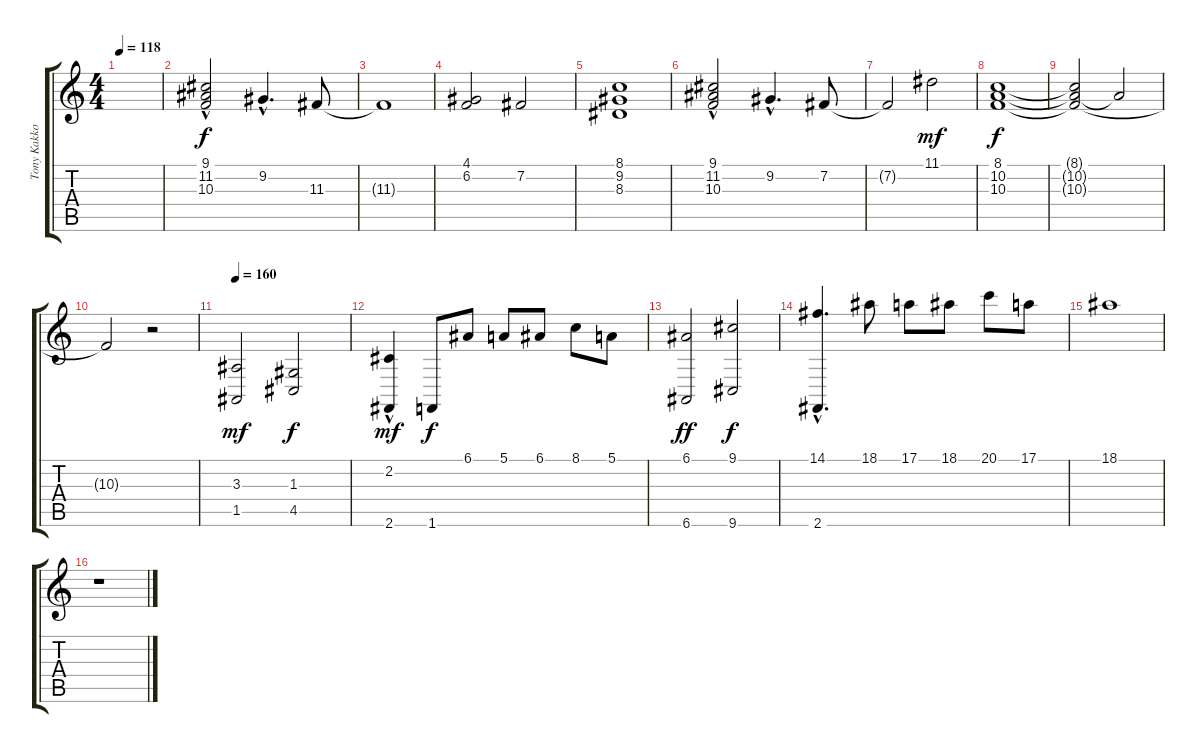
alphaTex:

\track ("Tony Kakko" "Tony Kakko") {instrument harpsichord}
\staff {score tabs}
\tuning (E4 B3 G3 D3 A2 E2) {hide}
\ts (4 4)
\tempo 118
\clef g2
\ks c
|
(9.1 11.2 10.3{hac}).2{instrument stringensemble1} 9.2{hac}.4{d} 11.3.8 |
11.3{t}.1 |
(4.1 6.2).2 7.2.2 |
(8.1 9.2 8.3).1 |
(9.1 11.2 10.3{hac}).2 9.2{hac}.4{d} 7.2.8 |
7.2{t}.2 11.1.2{dy mf} |
(8.1 10.2 10.3).1{dy f} |
(8.1{t} 10.2{t} 10.3{t}).2 10.2{t}.2 |
10.3{t}.2 r.2 |
\tempo 160
(3.3 1.5).2{dy mf instrument harpsichord} (1.3 4.5).2{dy f} |
(2.2{hac} 2.6).4{dy mf} 1.6.8{dy f} 6.1.8 5.1.8 6.1.8 8.1.8 5.1.8 |
(6.1 6.6).2{dy ff} (9.1 9.6).2{dy f} |
(14.1{hac} 2.6).4{d} 18.1.8 17.1.8 18.1.8 20.1.8 17.1.8 |
18.1.1 |
r.1{instrument choiraahs}
